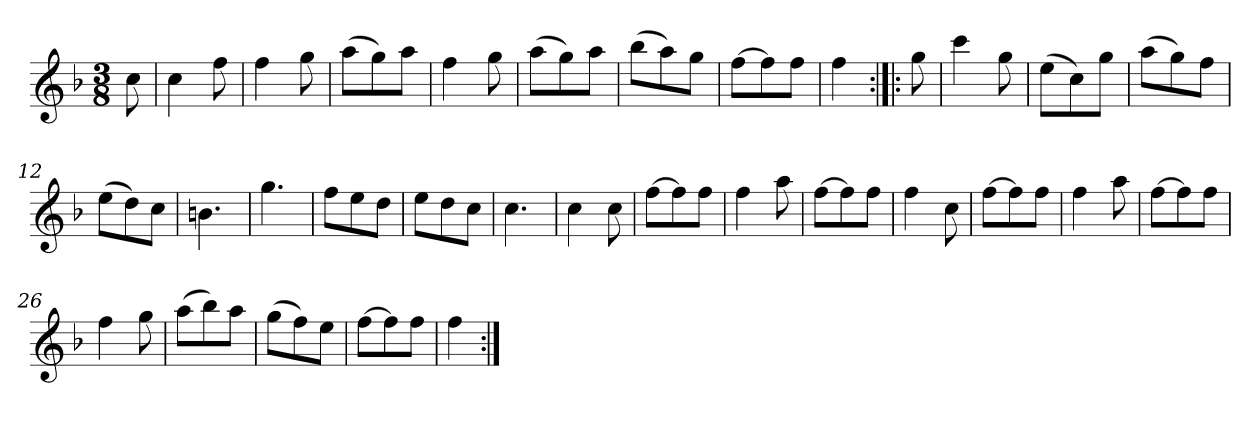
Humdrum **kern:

**kern
*part1
*staff1
*clefG2
*k[b-]
*F:
*M3/8
*MM120
=
8cc
=1
4cc
8ff
=2
4ff
8gg
=3
(8aa\L
8gg\)
8aa\J
=4
4ff
8gg
=5
(8aa\L
8gg\)
8aa\J
=6
(8bb-\L
8aa\)
8gg\J
=7
[8ff\L
8ff\]
8ff\J
=8
4ff
=:|!|:
8gg
=9
4ccc
8gg
=10
(8ee\L
8cc\)
8gg\J
=11
(8aa\L
8gg\)
8ff\J
=12
(8ee\L
8dd\)
8cc\J
=13
4.bn
=14
4.gg
=15
8ff\L
8ee\
8dd\J
=16
8ee\L
8dd\
8cc\J
=17
4.cc
=18
4cc
8cc
=19
[8ff\L
8ff\]
8ff\J
=20
4ff
8aa
=21
[8ff\L
8ff\]
8ff\J
=22
4ff
8cc
=23
[8ff\L
8ff\]
8ff\J
=24
4ff
8aa
=25
[8ff\L
8ff\]
8ff\J
=26
4ff
8gg
=27
(8aa\L
8bb-\)
8aa\J
=28
(8gg\L
8ff\)
8ee\J
=29
[8ff\L
8ff\]
8ff\J
=30
4ff
=:|!
*-
